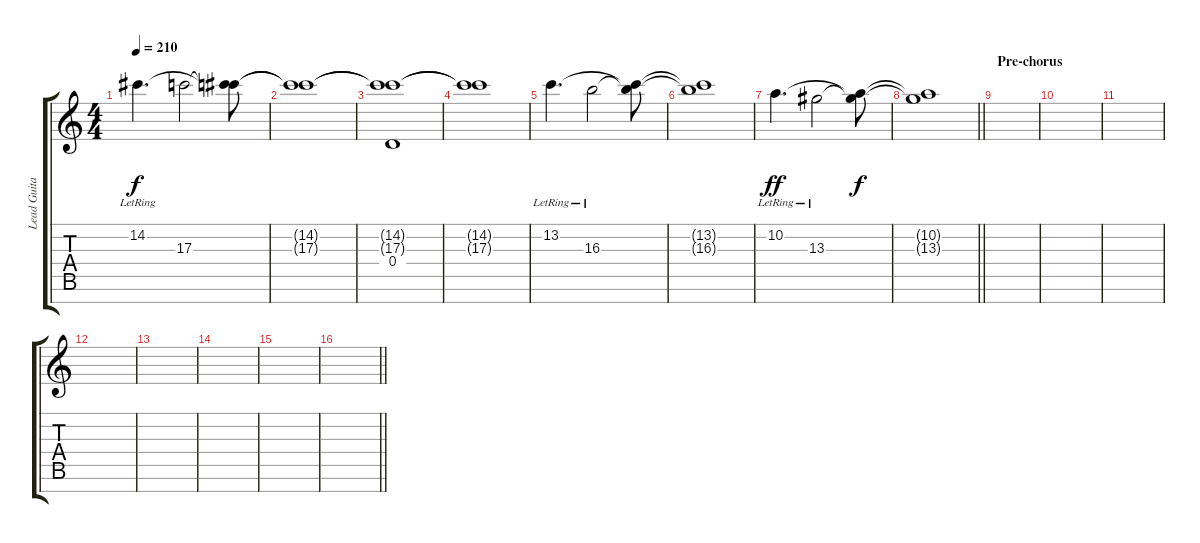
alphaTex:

\track ("Lead Guitar" "Lead Guita") {instrument distortionguitar}
\staff {score tabs}
\tuning (E4 B3 G3 D3 A2 E2 B1) {hide}
\ts (4 4)
\tempo 210
\clef g2
\ks c
14.2{lr}.4{d dy f} 17.3.2 (14.2{t} 17.3{t}).8 |
(14.2{t} 17.3{t}).1 |
(14.2{t} 17.3{t} 0.4).1 |
(14.2{t} 17.3{t}).1 |
13.2{lr}.4{d} 16.3{lr}.2 (13.2{t} 16.3{t}).8 |
(13.2{t} 16.3{t}).1 |
10.2{lr}.4{d dy ff} 13.3{lr}.2 (10.2{t} 13.3{t}).8{dy f} |
\barLineRight lightlight
(10.2{t} 13.3{t}).1 |
\section ("" "Pre-chorus")
|
|
|
|
|
|
|
\barLineRight lightlight
